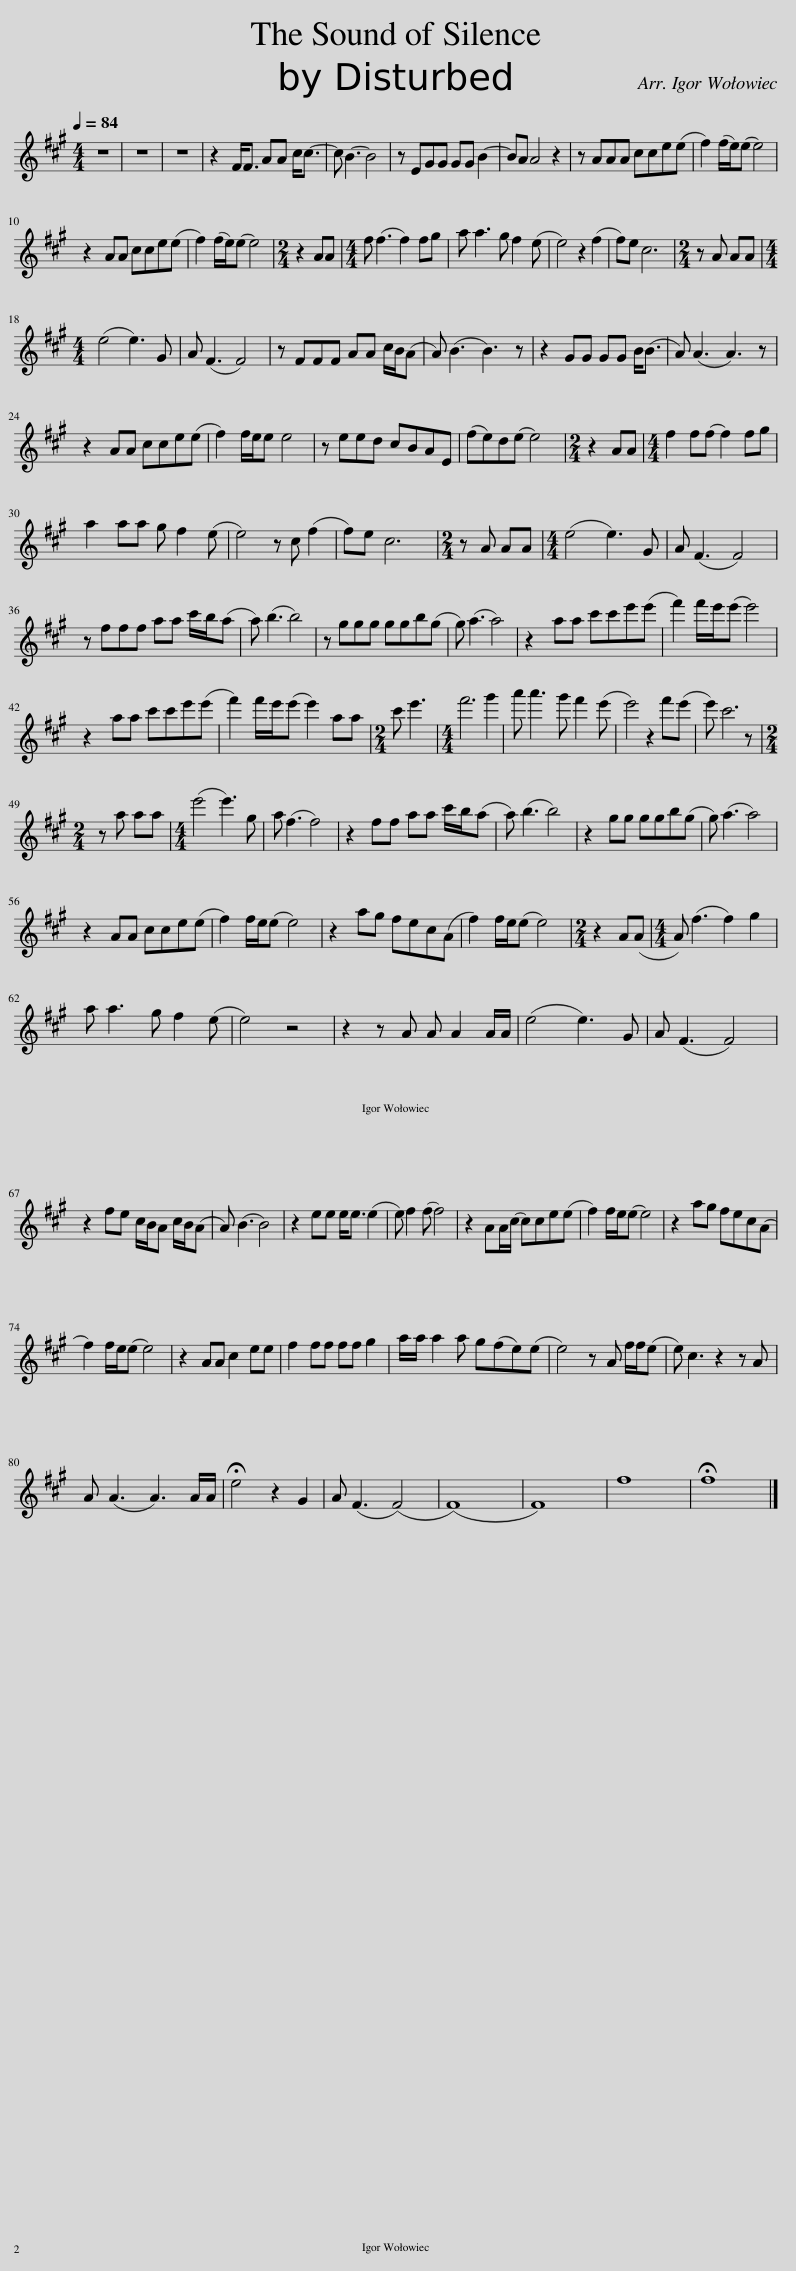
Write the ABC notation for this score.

X:1
L:1/8
Q:1/4=84
M:4/4
I:linebreak $
K:A
V:1 treble
V:1
 z8 | z8 | z8 | z2 F<F AA c<c- | c B3- B4 | %5
 z EGG GG B2- | BA A4 z2 | z AAA cce(e | f2) (f/e/)(e e4) |$ z2 AA cce(e | %10
 f2) (f/e/)(e e4) |[M:2/4] z2 AA |[M:4/4] f (f3 f2) fg | a a3 g f2 (e | e4) z2 (f2 | %15
 f)e c6 |[M:2/4] z A AA |$[M:4/4] (e4 e3) G | A (F3 F4) | z FFF AA c/B/(A | %20
 A) (B3 B3) z | z2 GG GG B<(B | A) (A3 A3) z |$ z2 AA cce(e | f2) f/e/e e4 | %25
 z eed cBAE | (fe)d(e e4) |[M:2/4] z2 AA |[M:4/4] f2 f(f f2) fg |$ a2 aa g f2 (e | %30
 e4) z c (f2 | f)e c6 |[M:2/4] z A AA |[M:4/4] (e4 e3) G | A (F3 F4) |$ %35
 z fff aa c'/b/(a | a) (b3 b4) | z ggg ggb(g | g) (a3 a4) | z2 aa c'c'e'(e' | %40
 f'2) f'/e'/(e' e'4) |$ z2 aa c'c'e'(e' | f'2) f'/e'/(e' e'2) aa |[M:2/4] c' e'3 |[M:4/4] f'6 g'2 | %45
 a' a'3 g' f'2 (e' | e'4) z2 f'(e' | e') c'6 z |$[M:2/4] z a aa |[M:4/4] (e'4 e'3) g | %50
 a (f3 f4) | z2 ff aa c'/b/(a | a) (b3 b4) | z2 gg ggb(g | g) (a3 a4) |$ %55
 z2 AA cce(e | f2) f/e/(e e4) | z2 ag fec(A | f2) f/e/(e e4) |[M:2/4] z2 A(A | %60
[M:4/4] A) (f3 f2) g2 |$ a a3 g f2 (e | e4) z4 | z2 z A A A2 A/A/ | (e4 e3) G | %65
 A (F3 F4) |$ z2 fe c/B/A c/B/(A | A) (B3 B4) | z2 ee e<e (e2 | e) f2 (f f4) | %70
 z2 AA/(c/ c)ce(e | f2) f/e/(e e4) | z2 ag fec(A |$ f2) f/e/(e e4) | z2 AA c2 ee | %75
 f2 ff ff g2 | a/a/ a2 a g(fe)(e | e4) z A f/f/(e | e) c3 z2 z A |$ A (A3 A3) A/A/ | %80
 !fermata!e4 z2 G2 | A (F3 (F4) | (F8) | F8) | f8 | %85
 !fermata!f8 |] %86
